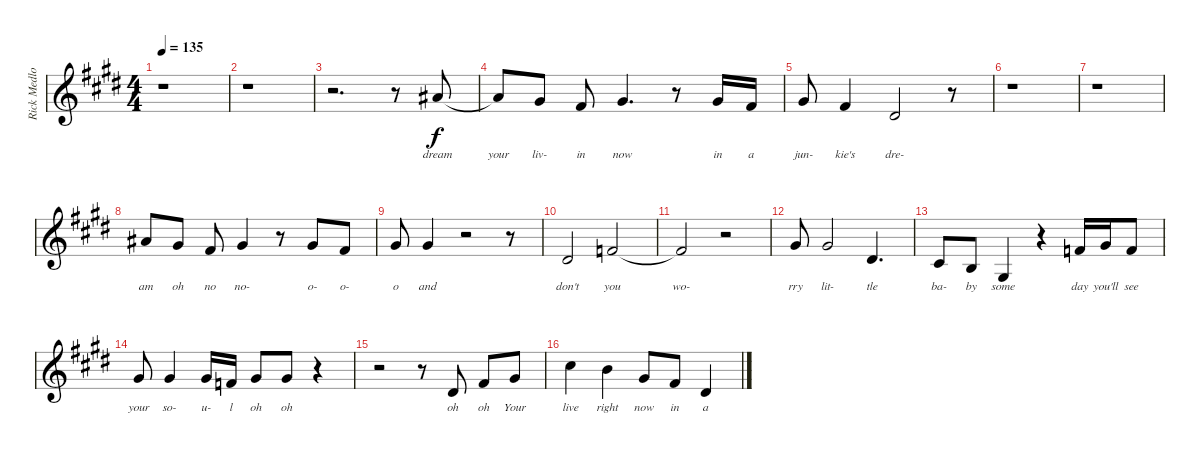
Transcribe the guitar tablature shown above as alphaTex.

\track ("Rick Medlocke Vocals" "Rick Medlo") {instrument violin}
\staff {score}
\tuning (Eb4 Bb3 Gb3 Db3 Ab2 Eb2) {hide}
\ts (4 4)
\tempo 135
\clef g2
\ks e
r.1{dy f} |
r.1 |
r.2{d} r.8 7.1.8{lyrics (0 "dream") lyrics (1 "") lyrics (2 "") lyrics (3 "") lyrics (4 "")} |
7.1{t}.8{lyrics (0 "your") lyrics (1 "") lyrics (2 "") lyrics (3 "") lyrics (4 "")} 5.1.8{lyrics (0 "liv-") lyrics (1 "") lyrics (2 "") lyrics (3 "") lyrics (4 "")} 8.2.8{lyrics (0 "in") lyrics (1 "") lyrics (2 "") lyrics (3 "") lyrics (4 "")} 5.1.4{d lyrics (0 "now") lyrics (1 "") lyrics (2 "") lyrics (3 "") lyrics (4 "")} r.8 5.1.16{lyrics (0 "in") lyrics (1 "") lyrics (2 "") lyrics (3 "") lyrics (4 "")} 8.2.16{lyrics (0 "a") lyrics (1 "") lyrics (2 "") lyrics (3 "") lyrics (4 "")} |
5.1.8{lyrics (0 "jun-") lyrics (1 "") lyrics (2 "") lyrics (3 "") lyrics (4 "")} 8.2.4{lyrics (0 "kie's") lyrics (1 "") lyrics (2 "") lyrics (3 "") lyrics (4 "")} 5.2.2{lyrics (0 "dre-") lyrics (1 "") lyrics (2 "") lyrics (3 "") lyrics (4 "")} r.8 |
r.1 |
r.1 |
7.1.8{lyrics (0 "am") lyrics (1 "") lyrics (2 "") lyrics (3 "") lyrics (4 "")} 5.1.8{lyrics (0 "oh") lyrics (1 "") lyrics (2 "") lyrics (3 "") lyrics (4 "")} 8.2.8{lyrics (0 "no") lyrics (1 "") lyrics (2 "") lyrics (3 "") lyrics (4 "")} 5.1.4{lyrics (0 "no-") lyrics (1 "") lyrics (2 "") lyrics (3 "") lyrics (4 "")} r.8 5.1.8{lyrics (0 "o-") lyrics (1 "") lyrics (2 "") lyrics (3 "") lyrics (4 "")} 8.2.8{lyrics (0 "o-") lyrics (1 "") lyrics (2 "") lyrics (3 "") lyrics (4 "")} |
5.1.8{lyrics (0 "o") lyrics (1 "") lyrics (2 "") lyrics (3 "") lyrics (4 "")} 5.1.4{lyrics (0 "and") lyrics (1 "") lyrics (2 "") lyrics (3 "") lyrics (4 "")} r.2 r.8 |
5.2.2{lyrics (0 "don't") lyrics (1 "") lyrics (2 "") lyrics (3 "") lyrics (4 "")} 7.2.2{lyrics (0 "you") lyrics (1 "") lyrics (2 "") lyrics (3 "") lyrics (4 "")} |
7.2{t}.2{lyrics (0 "wo-") lyrics (1 "") lyrics (2 "") lyrics (3 "") lyrics (4 "")} r.2 |
5.1.8{lyrics (0 "rry") lyrics (1 "") lyrics (2 "") lyrics (3 "") lyrics (4 "")} 5.1.2{lyrics (0 "lit-") lyrics (1 "") lyrics (2 "") lyrics (3 "") lyrics (4 "")} 5.2.4{d lyrics (0 "tle") lyrics (1 "") lyrics (2 "") lyrics (3 "") lyrics (4 "")} |
7.3.8{lyrics (0 "ba-") lyrics (1 "") lyrics (2 "") lyrics (3 "") lyrics (4 "")} 5.3.8{lyrics (0 "by") lyrics (1 "") lyrics (2 "") lyrics (3 "") lyrics (4 "")} 7.4.4{lyrics (0 "some") lyrics (1 "") lyrics (2 "") lyrics (3 "") lyrics (4 "")} r.4 7.2.16{lyrics (0 "day") lyrics (1 "") lyrics (2 "") lyrics (3 "") lyrics (4 "")} 5.1.16{lyrics (0 "you'll") lyrics (1 "") lyrics (2 "") lyrics (3 "") lyrics (4 "")} 7.2.8{lyrics (0 "see") lyrics (1 "") lyrics (2 "") lyrics (3 "") lyrics (4 "")} |
5.1.8{lyrics (0 "your") lyrics (1 "") lyrics (2 "") lyrics (3 "") lyrics (4 "")} 5.1.4{lyrics (0 "so-") lyrics (1 "") lyrics (2 "") lyrics (3 "") lyrics (4 "")} 5.1.16{lyrics (0 "u-") lyrics (1 "") lyrics (2 "") lyrics (3 "") lyrics (4 "")} 7.2.16{lyrics (0 "l") lyrics (1 "") lyrics (2 "") lyrics (3 "") lyrics (4 "")} 5.1.8{lyrics (0 "oh") lyrics (1 "") lyrics (2 "") lyrics (3 "") lyrics (4 "")} 5.1.8{lyrics (0 "oh") lyrics (1 "") lyrics (2 "") lyrics (3 "") lyrics (4 "")} r.4 |
r.2 r.8 5.2.8{lyrics (0 "oh") lyrics (1 "") lyrics (2 "") lyrics (3 "") lyrics (4 "")} 8.2.8{lyrics (0 "oh") lyrics (1 "") lyrics (2 "") lyrics (3 "") lyrics (4 "")} 5.1.8{lyrics (0 "Your") lyrics (1 "") lyrics (2 "") lyrics (3 "") lyrics (4 "")} |
10.1.4{lyrics (0 "live") lyrics (1 "") lyrics (2 "") lyrics (3 "") lyrics (4 "")} 8.1.4{lyrics (0 "right") lyrics (1 "") lyrics (2 "") lyrics (3 "") lyrics (4 "")} 5.1.8{lyrics (0 "now") lyrics (1 "") lyrics (2 "") lyrics (3 "") lyrics (4 "")} 8.2.8{lyrics (0 "in") lyrics (1 "") lyrics (2 "") lyrics (3 "") lyrics (4 "")} 5.2.4{lyrics (0 "a") lyrics (1 "") lyrics (2 "") lyrics (3 "") lyrics (4 "")}
